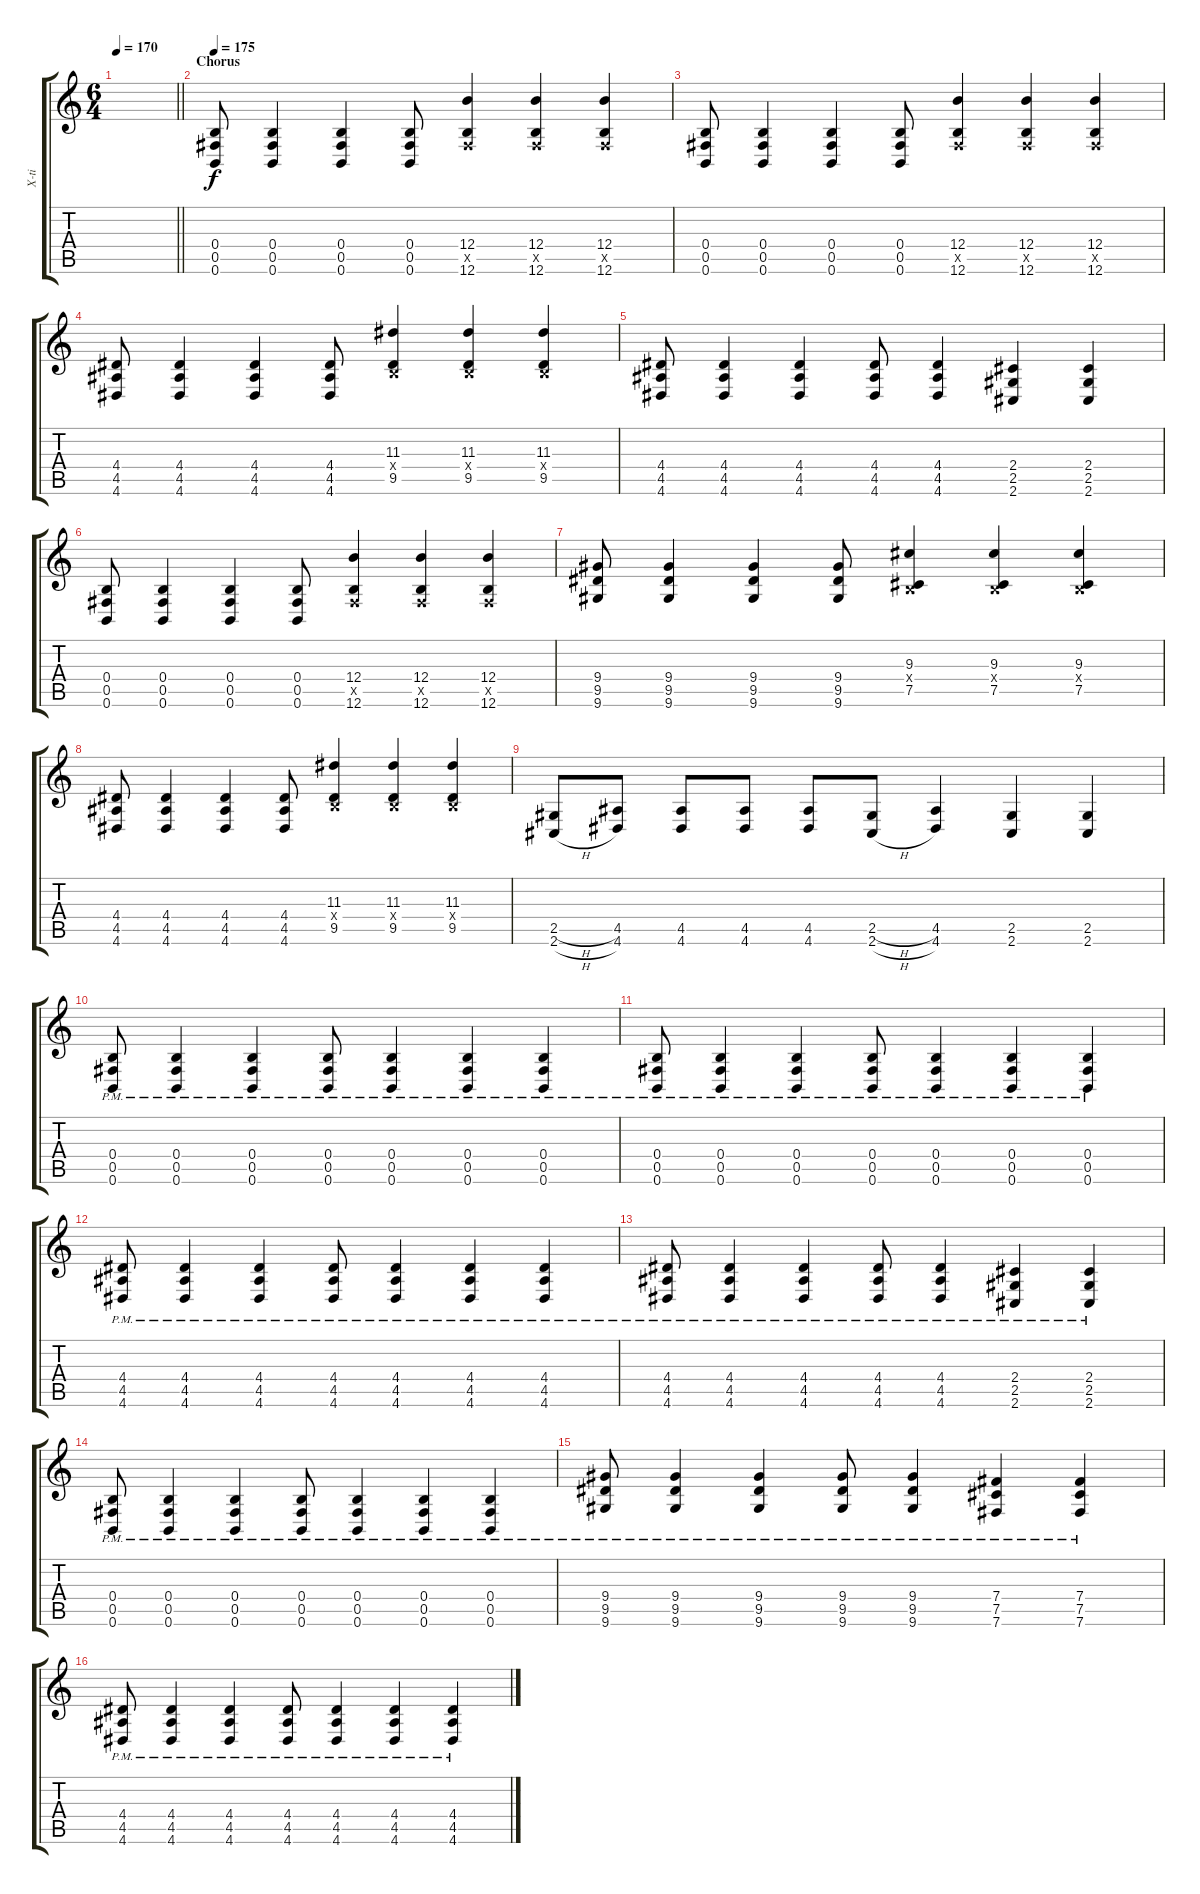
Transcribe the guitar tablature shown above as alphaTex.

\track ("X-ti" "X-ti") {instrument distortionguitar}
\staff {score tabs}
\tuning (Db4 Ab3 E3 B2 Gb2 B1) {hide}
\ts (6 4)
\tempo 170
\clef g2
\barLineRight lightlight
\ks c
|
\section ("" "Chorus ")
\tempo 175
(0.4 0.5 0.6).8 (0.4 0.5 0.6).4 (0.4 0.5 0.6).4 (0.4 0.5 0.6).8 (12.4 0.5{x} 12.6).4 (12.4 0.5{x} 12.6).4 (12.4 0.5{x} 12.6).4 |
(0.4 0.5 0.6).8 (0.4 0.5 0.6).4 (0.4 0.5 0.6).4 (0.4 0.5 0.6).8 (12.4 0.5{x} 12.6).4 (12.4 0.5{x} 12.6).4 (12.4 0.5{x} 12.6).4 |
(4.4 4.5 4.6).8 (4.4 4.5 4.6).4 (4.4 4.5 4.6).4 (4.4 4.5 4.6).8 (11.3 0.4{x} 9.5).4 (11.3 0.4{x} 9.5).4 (11.3 0.4{x} 9.5).4 |
(4.4 4.5 4.6).8 (4.4 4.5 4.6).4 (4.4 4.5 4.6).4 (4.4 4.5 4.6).8 (4.4 4.5 4.6).4 (2.4 2.5 2.6).4 (2.4 2.5 2.6).4 |
(0.4 0.5 0.6).8 (0.4 0.5 0.6).4 (0.4 0.5 0.6).4 (0.4 0.5 0.6).8 (12.4 0.5{x} 12.6).4 (12.4 0.5{x} 12.6).4 (12.4 0.5{x} 12.6).4 |
(9.4 9.5 9.6).8 (9.4 9.5 9.6).4 (9.4 9.5 9.6).4 (9.4 9.5 9.6).8 (9.3 0.4{x} 7.5).4 (9.3 0.4{x} 7.5).4 (9.3 0.4{x} 7.5).4 |
(4.4 4.5 4.6).8 (4.4 4.5 4.6).4 (4.4 4.5 4.6).4 (4.4 4.5 4.6).8 (11.3 0.4{x} 9.5).4 (11.3 0.4{x} 9.5).4 (11.3 0.4{x} 9.5).4 |
(2.5{h} 2.6{h}).8 (4.5 4.6).8 (4.5 4.6).8 (4.5 4.6).8 (4.5 4.6).8 (2.5{h} 2.6{h}).8 (4.5 4.6).4 (2.5 2.6).4 (2.5 2.6).4 |
(0.4{pm} 0.5{pm} 0.6{pm}).8 (0.4{pm} 0.5{pm} 0.6{pm}).4 (0.4{pm} 0.5{pm} 0.6{pm}).4 (0.4{pm} 0.5{pm} 0.6{pm}).8 (0.4{pm} 0.5{pm} 0.6{pm}).4 (0.4{pm} 0.5{pm} 0.6{pm}).4 (0.4{pm} 0.5{pm} 0.6{pm}).4 |
(0.4{pm} 0.5{pm} 0.6{pm}).8 (0.4{pm} 0.5{pm} 0.6{pm}).4 (0.4{pm} 0.5{pm} 0.6{pm}).4 (0.4{pm} 0.5{pm} 0.6{pm}).8 (0.4{pm} 0.5{pm} 0.6{pm}).4 (0.4{pm} 0.5{pm} 0.6{pm}).4 (0.4{pm} 0.5{pm} 0.6{pm}).4 |
(4.4{pm} 4.5{pm} 4.6{pm}).8 (4.4{pm} 4.5{pm} 4.6{pm}).4 (4.4{pm} 4.5{pm} 4.6{pm}).4 (4.4{pm} 4.5{pm} 4.6{pm}).8 (4.4{pm} 4.5{pm} 4.6{pm}).4 (4.4{pm} 4.5{pm} 4.6{pm}).4 (4.4{pm} 4.5{pm} 4.6{pm}).4 |
(4.4{pm} 4.5{pm} 4.6{pm}).8 (4.4{pm} 4.5{pm} 4.6{pm}).4 (4.4{pm} 4.5{pm} 4.6{pm}).4 (4.4{pm} 4.5{pm} 4.6{pm}).8 (4.4{pm} 4.5{pm} 4.6{pm}).4 (2.4{pm} 2.5{pm} 2.6{pm}).4 (2.4{pm} 2.5{pm} 2.6{pm}).4 |
(0.4{pm} 0.5{pm} 0.6{pm}).8 (0.4{pm} 0.5{pm} 0.6{pm}).4 (0.4{pm} 0.5{pm} 0.6{pm}).4 (0.4{pm} 0.5{pm} 0.6{pm}).8 (0.4{pm} 0.5{pm} 0.6{pm}).4 (0.4{pm} 0.5{pm} 0.6{pm}).4 (0.4{pm} 0.5{pm} 0.6{pm}).4 |
(9.4{pm} 9.5{pm} 9.6{pm}).8 (9.4{pm} 9.5{pm} 9.6{pm}).4 (9.4{pm} 9.5{pm} 9.6{pm}).4 (9.4{pm} 9.5{pm} 9.6{pm}).8 (9.4{pm} 9.5{pm} 9.6{pm}).4 (7.4{pm} 7.5{pm} 7.6{pm}).4 (7.4{pm} 7.5{pm} 7.6{pm}).4 |
(4.4{pm} 4.5{pm} 4.6{pm}).8 (4.4{pm} 4.5{pm} 4.6{pm}).4 (4.4{pm} 4.5{pm} 4.6{pm}).4 (4.4{pm} 4.5{pm} 4.6{pm}).8 (4.4{pm} 4.5{pm} 4.6{pm}).4 (4.4{pm} 4.5{pm} 4.6{pm}).4 (4.4{pm} 4.5{pm} 4.6{pm}).4
